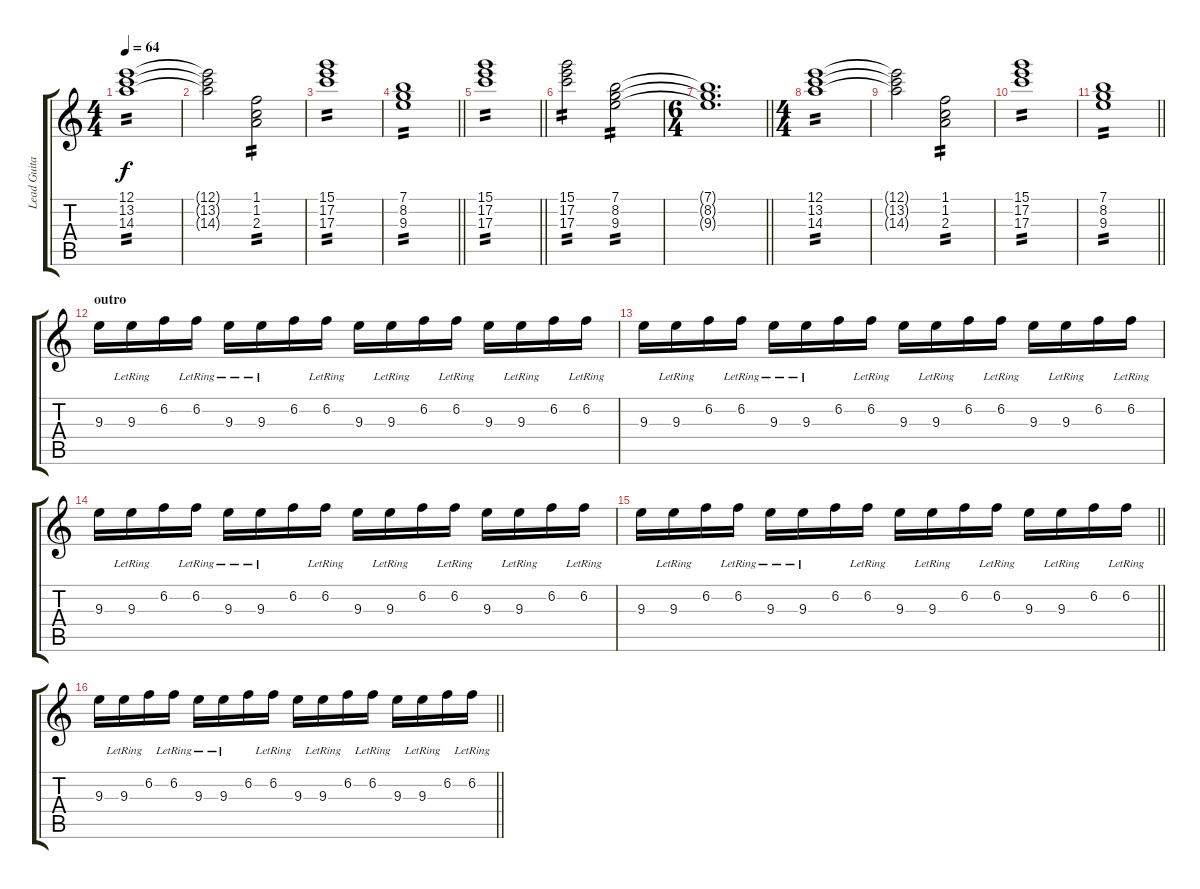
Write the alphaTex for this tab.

\track ("Lead Guitar" "Lead Guita") {instrument distortionguitar}
\staff {score tabs}
\tuning (E4 B3 G3 D3 A2 E2) {hide}
\ts (4 4)
\tempo 64
\clef g2
\ks c
(12.1 13.2 14.3).1{tp 2 dy f} |
(12.1{t} 13.2{t} 14.3{t}).2 (1.1 1.2 2.3).2{tp 2} |
(15.1 17.2 17.3).1{tp 2} |
\barLineRight lightlight
(7.1 8.2 9.3).1{tp 2} |
\barLineRight lightlight
(15.1 17.2 17.3).1{tp 2} |
(15.1 17.2 17.3).2{tp 2} (7.1 8.2 9.3).2{tp 2} |
\ts (6 4)
\barLineRight lightlight
(7.1{t} 8.2{t} 9.3{t}).1{d} |
\ts (4 4)
(12.1 13.2 14.3).1{tp 2} |
(12.1{t} 13.2{t} 14.3{t}).2 (1.1 1.2 2.3).2{tp 2} |
(15.1 17.2 17.3).1{tp 2} |
\barLineRight lightlight
(7.1 8.2 9.3).1{tp 2} |
\section ("" "outro")
9.3.16 9.3{lr}.16 6.2.16 6.2{lr}.16 9.3{lr}.16 9.3{lr}.16 6.2.16 6.2{lr}.16 9.3.16 9.3{lr}.16 6.2.16 6.2{lr}.16 9.3.16 9.3{lr}.16 6.2.16 6.2{lr}.16 |
9.3.16 9.3{lr}.16 6.2.16 6.2{lr}.16 9.3{lr}.16 9.3{lr}.16 6.2.16 6.2{lr}.16 9.3.16 9.3{lr}.16 6.2.16 6.2{lr}.16 9.3.16 9.3{lr}.16 6.2.16 6.2{lr}.16 |
9.3.16 9.3{lr}.16 6.2.16 6.2{lr}.16 9.3{lr}.16 9.3{lr}.16 6.2.16 6.2{lr}.16 9.3.16 9.3{lr}.16 6.2.16 6.2{lr}.16 9.3.16 9.3{lr}.16 6.2.16 6.2{lr}.16 |
\barLineRight lightlight
9.3.16 9.3{lr}.16 6.2.16 6.2{lr}.16 9.3{lr}.16 9.3{lr}.16 6.2.16 6.2{lr}.16 9.3.16 9.3{lr}.16 6.2.16 6.2{lr}.16 9.3.16 9.3{lr}.16 6.2.16 6.2{lr}.16 |
\barLineRight lightlight
9.3.16 9.3{lr}.16 6.2.16 6.2{lr}.16 9.3{lr}.16 9.3{lr}.16 6.2.16 6.2{lr}.16 9.3.16 9.3{lr}.16 6.2.16 6.2{lr}.16 9.3.16 9.3{lr}.16 6.2.16 6.2{lr}.16
